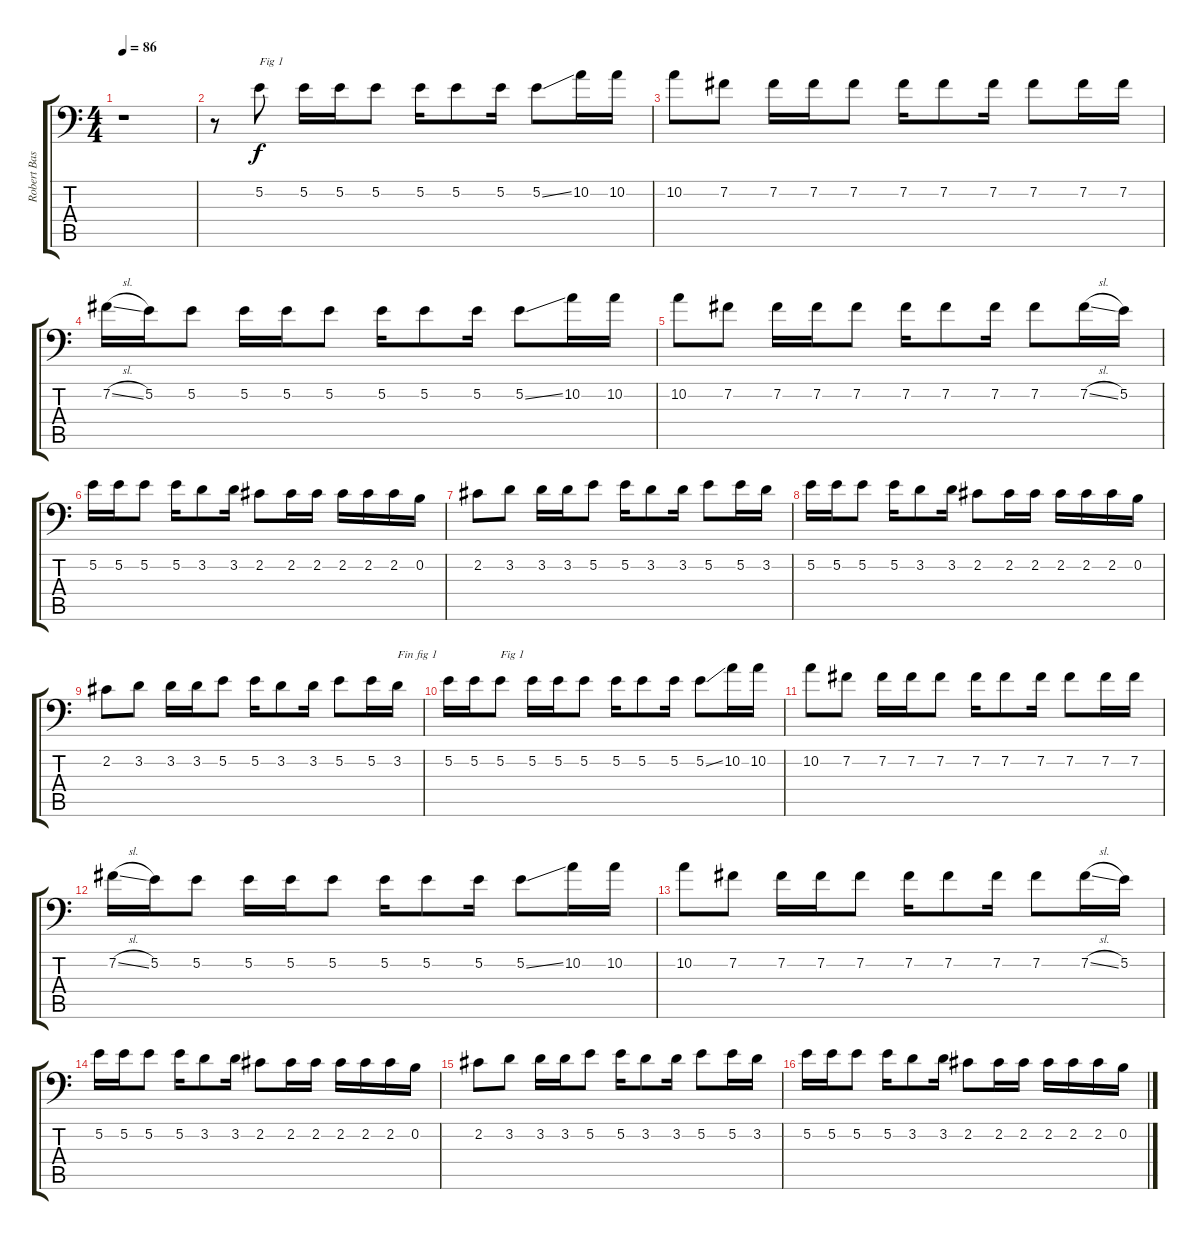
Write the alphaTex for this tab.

\track ("Robert BasseVI delay" "Robert Bas") {instrument electricbasspick}
\staff {score tabs}
\tuning (E3 B2 G2 D2 A1 E1) {hide}
\ts (4 4)
\tempo 86
\clef f4
\ks c
r.1{dy f instrument electricbasspick} |
r.8 5.2.8{txt "Fig 1"} 5.2.16 5.2.16 5.2.8 5.2.16 5.2.8 5.2.16 5.2{ss}.8 10.2.16 10.2.16 |
10.2.8 7.2.8 7.2.16 7.2.16 7.2.8 7.2.16 7.2.8 7.2.16 7.2.8 7.2.16 7.2.16 |
7.2{sl}.16 5.2.16 5.2.8 5.2.16 5.2.16 5.2.8 5.2.16 5.2.8 5.2.16 5.2{ss}.8 10.2.16 10.2.16 |
10.2.8 7.2.8 7.2.16 7.2.16 7.2.8 7.2.16 7.2.8 7.2.16 7.2.8 7.2{sl}.16 5.2.16 |
5.2.16 5.2.16 5.2.8 5.2.16 3.2.8 3.2.16 2.2.8 2.2.16 2.2.16 2.2.16 2.2.16 2.2.16 0.2.16 |
2.2.8 3.2.8 3.2.16 3.2.16 5.2.8 5.2.16 3.2.8 3.2.16 5.2.8 5.2.16 3.2.16 |
5.2.16 5.2.16 5.2.8 5.2.16 3.2.8 3.2.16 2.2.8 2.2.16 2.2.16 2.2.16 2.2.16 2.2.16 0.2.16 |
2.2.8 3.2.8 3.2.16 3.2.16 5.2.8 5.2.16 3.2.8 3.2.16 5.2.8 5.2.16 3.2.16{txt "Fin fig 1"} |
5.2.16 5.2.16 5.2.8{txt "Fig 1"} 5.2.16 5.2.16 5.2.8 5.2.16 5.2.8 5.2.16 5.2{ss}.8 10.2.16 10.2.16 |
10.2.8 7.2.8 7.2.16 7.2.16 7.2.8 7.2.16 7.2.8 7.2.16 7.2.8 7.2.16 7.2.16 |
7.2{sl}.16 5.2.16 5.2.8 5.2.16 5.2.16 5.2.8 5.2.16 5.2.8 5.2.16 5.2{ss}.8 10.2.16 10.2.16 |
10.2.8 7.2.8 7.2.16 7.2.16 7.2.8 7.2.16 7.2.8 7.2.16 7.2.8 7.2{sl}.16 5.2.16 |
5.2.16 5.2.16 5.2.8 5.2.16 3.2.8 3.2.16 2.2.8 2.2.16 2.2.16 2.2.16 2.2.16 2.2.16 0.2.16 |
2.2.8 3.2.8 3.2.16 3.2.16 5.2.8 5.2.16 3.2.8 3.2.16 5.2.8 5.2.16 3.2.16 |
5.2.16 5.2.16 5.2.8 5.2.16 3.2.8 3.2.16 2.2.8 2.2.16 2.2.16 2.2.16 2.2.16 2.2.16 0.2.16
